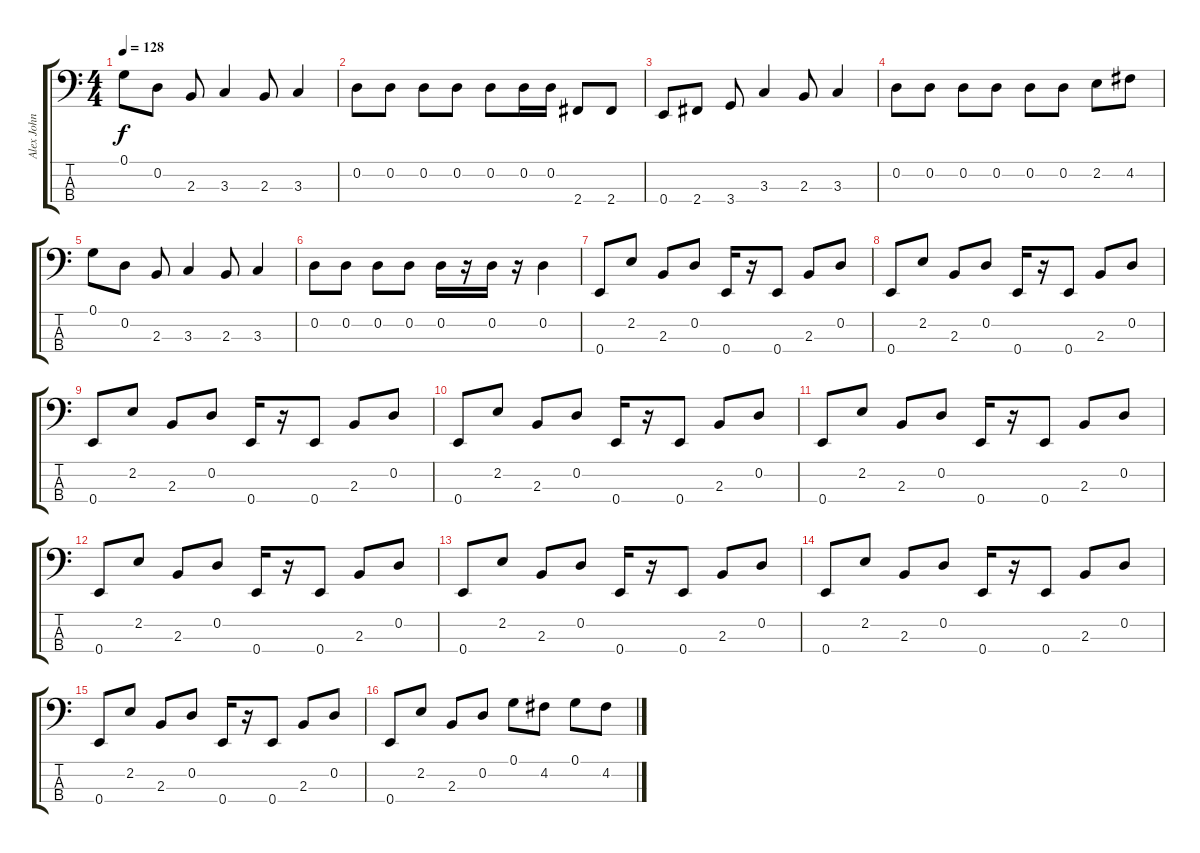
\track ("Alex John Such" "Alex John ") {instrument electricbassfinger}
\staff {score tabs}
\tuning (G2 D2 A1 E1) {hide}
\ts (4 4)
\tempo 128
\clef f4
\ks c
0.1.8{dy f} 0.2.8 2.3.8 3.3.4 2.3.8 3.3.4 |
0.2.8 0.2.8 0.2.8 0.2.8 0.2.8 0.2.16 0.2.16 2.4.8 2.4.8 |
0.4.8 2.4.8 3.4.8 3.3.4 2.3.8 3.3.4 |
0.2.8 0.2.8 0.2.8 0.2.8 0.2.8 0.2.8 2.2.8 4.2.8 |
0.1.8 0.2.8 2.3.8 3.3.4 2.3.8 3.3.4 |
0.2.8 0.2.8 0.2.8 0.2.8 0.2.16 r.16 0.2.16 r.16 0.2.4 |
0.4.8 2.2.8 2.3.8 0.2.8 0.4.16 r.16 0.4.8 2.3.8 0.2.8 |
0.4.8 2.2.8 2.3.8 0.2.8 0.4.16 r.16 0.4.8 2.3.8 0.2.8 |
0.4.8 2.2.8 2.3.8 0.2.8 0.4.16 r.16 0.4.8 2.3.8 0.2.8 |
0.4.8 2.2.8 2.3.8 0.2.8 0.4.16 r.16 0.4.8 2.3.8 0.2.8 |
0.4.8 2.2.8 2.3.8 0.2.8 0.4.16 r.16 0.4.8 2.3.8 0.2.8 |
0.4.8 2.2.8 2.3.8 0.2.8 0.4.16 r.16 0.4.8 2.3.8 0.2.8 |
0.4.8 2.2.8 2.3.8 0.2.8 0.4.16 r.16 0.4.8 2.3.8 0.2.8 |
0.4.8 2.2.8 2.3.8 0.2.8 0.4.16 r.16 0.4.8 2.3.8 0.2.8 |
0.4.8 2.2.8 2.3.8 0.2.8 0.4.16 r.16 0.4.8 2.3.8 0.2.8 |
0.4.8 2.2.8 2.3.8 0.2.8 0.1.8 4.2.8 0.1.8 4.2.8
